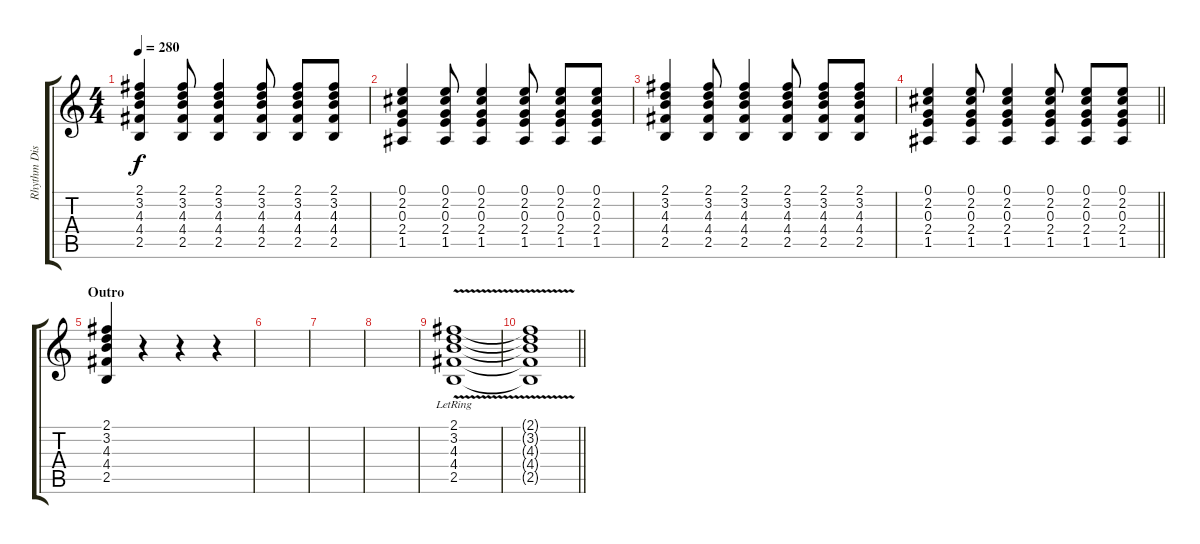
\track ("Rhythm Dist." "Rhythm Dis") {instrument overdrivenguitar}
\staff {score tabs}
\tuning (E4 B3 G3 D3 A2 E2) {hide}
\ts (4 4)
\tempo 280
\clef g2
\ks c
(2.1 3.2 4.3 4.4 2.5).4{dy f} (2.1 3.2 4.3 4.4 2.5).8 (2.1 3.2 4.3 4.4 2.5).4 (2.1 3.2 4.3 4.4 2.5).8 (2.1 3.2 4.3 4.4 2.5).8 (2.1 3.2 4.3 4.4 2.5).8 |
(0.1 2.2 0.3 2.4 1.5).4 (0.1 2.2 0.3 2.4 1.5).8 (0.1 2.2 0.3 2.4 1.5).4 (0.1 2.2 0.3 2.4 1.5).8 (0.1 2.2 0.3 2.4 1.5).8 (0.1 2.2 0.3 2.4 1.5).8 |
(2.1 3.2 4.3 4.4 2.5).4 (2.1 3.2 4.3 4.4 2.5).8 (2.1 3.2 4.3 4.4 2.5).4 (2.1 3.2 4.3 4.4 2.5).8 (2.1 3.2 4.3 4.4 2.5).8 (2.1 3.2 4.3 4.4 2.5).8 |
\barLineRight lightlight
(0.1 2.2 0.3 2.4 1.5).4 (0.1 2.2 0.3 2.4 1.5).8 (0.1 2.2 0.3 2.4 1.5).4 (0.1 2.2 0.3 2.4 1.5).8 (0.1 2.2 0.3 2.4 1.5).8 (0.1 2.2 0.3 2.4 1.5).8 |
\section ("" "Outro")
(2.1 3.2 4.3 4.4 2.5).4 r.4 r.4 r.4 |
|
|
|
(2.1{v} 3.2{v} 4.3{v} 4.4{v} 2.5{v lr}).1 |
\barLineRight lightlight
(2.1{t} 3.2{t} 4.3{t} 4.4{t} 2.5{t}).1{volume 0}
